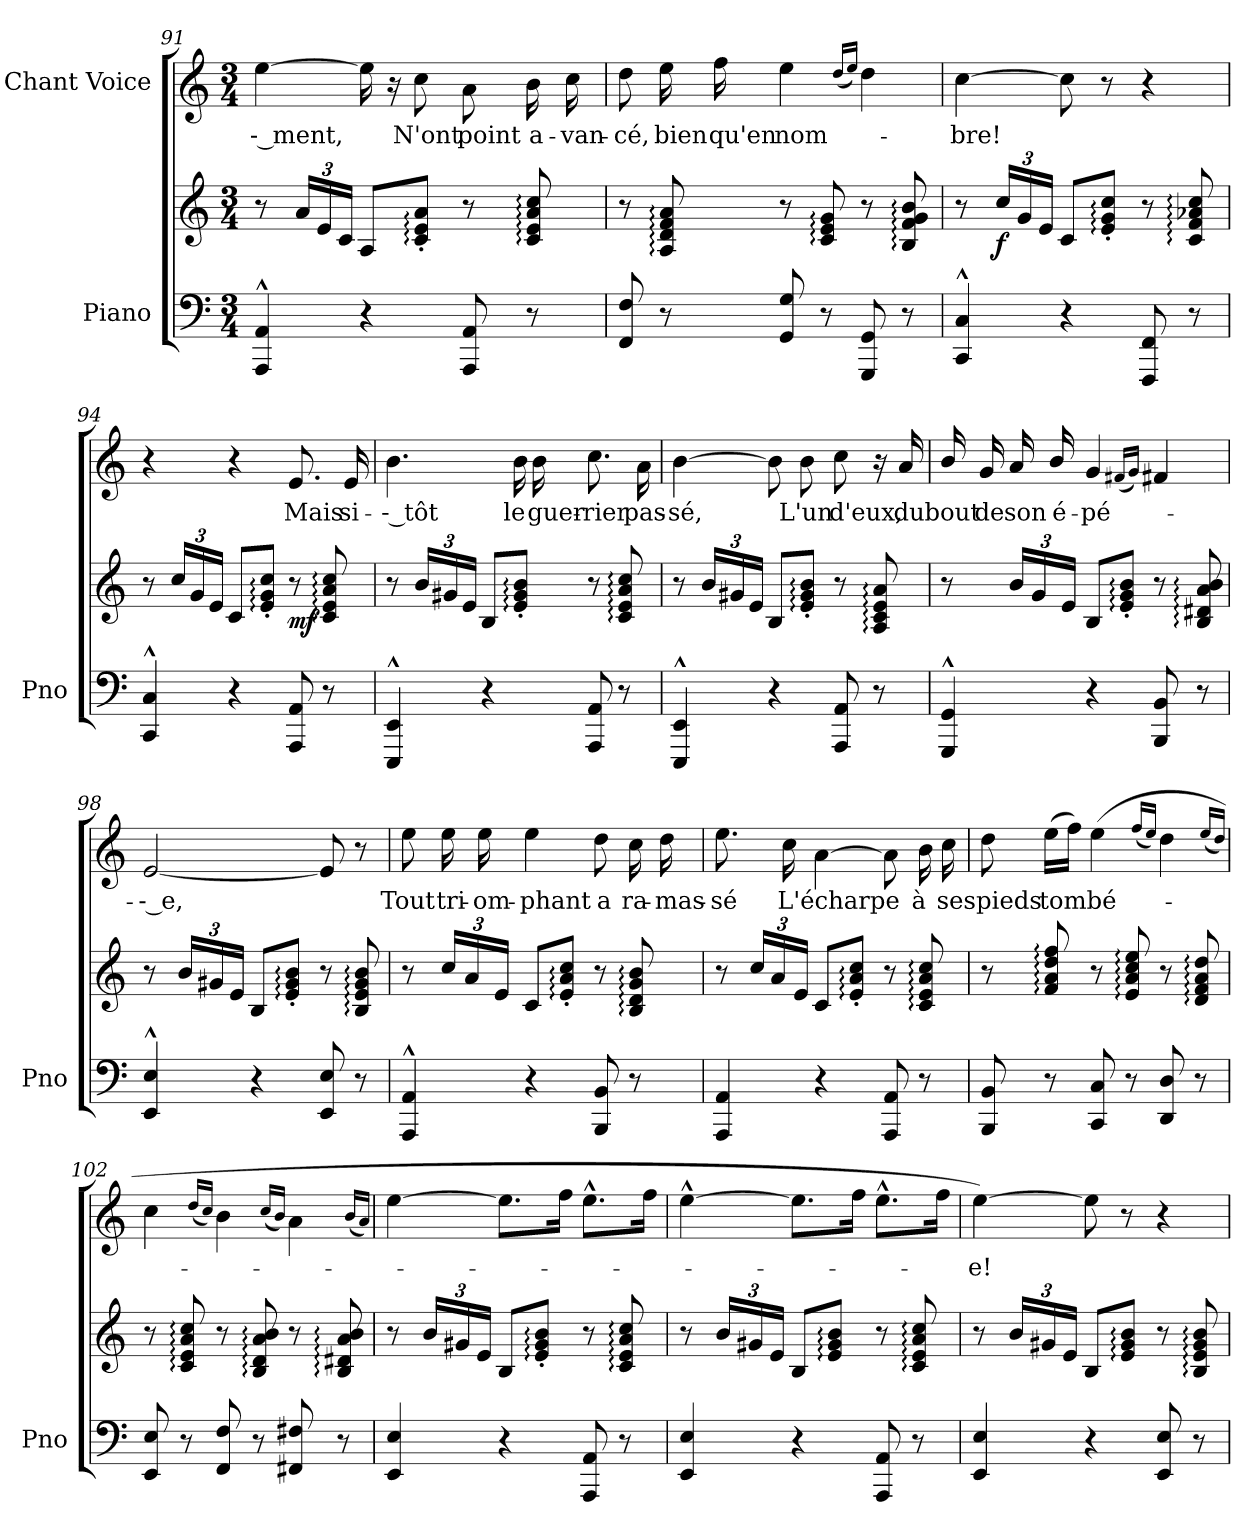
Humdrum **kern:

**kern	**kern	**dynam	**kern	**text
*part2	*part2	*part2	*part1	*part1
*staff3	*staff2	*staff2/3	*staff1	*staff1
*I"Piano	*	*	*I"Chant Voice	*
*I'Pno	*	*	*	*
!!LO:LB:g=z
*clefF4	*clefG2	*	*clefG2	*
*k[]	*k[]	*	*k[]	*
*M3/4	*M3/4	*	*M3/4	*
=91	=91	=91	=91	=91
!	!	!	!	!LO:LY:b
4AAA/^^ 4AA/^^	8r	.	[4ee\	-- ment,
*	*Xbrackettup	*	*	*
.	24a/LL	.	.	.
.	24e/	.	.	.
.	24c/JJ	.	.	.
4r	8A/L	.	16ee\]	.
.	.	.	16r	.
!	!	!	!	!LO:LY:b
.	8c/:' 8e/:' 8a/:'J	.	8cc\	N'ont
!	!	!	!	!LO:LY:b
8AAA/ 8AA/	8r	.	8a\	point
!	!	!	!	!LO:LY:b
8r	8c/: 8e/: 8a/: 8cc/:	.	16b\	a-
!	!	!	!	!LO:LY:b
.	.	.	16cc\	-van-
=92	=92	=92	=92	=92
!	!	!	!	!LO:LY:b
8FF/ 8F/	8r	.	8dd\	-cé,
!	!	!	!	!LO:LY:b
8r	8A/: 8d/: 8f/: 8a/:	.	16ee\	bien
!	!	!	!	!LO:LY:b
.	.	.	16ff\	qu'en
!	!	!	!	!LO:LY:b
8GG/ 8G/	8r	.	4ee\	nom-
8r	8c/: 8e/: 8g/:	.	.	.
.	.	.	(<16qdd/LL	.
.	.	.	16qee/JJ)	.
8GGG/ 8GG/	8r	.	4dd\	.
8r	8B/: 8f/: 8g/: 8b/:	.	.	.
=93	=93	=93	=93	=93
!	!	!	!	!LO:LY:b
4CC/^^ 4C/^^	8r	.	[4cc\	-bre!
!	!	!LO:DY:b	!	!
.	24cc/LL	f	.	.
.	24g/	.	.	.
.	24e/JJ	.	.	.
4r	8c/L	.	8cc\]	.
.	8e/:' 8g/:' 8cc/:'J	.	8r	.
8FFF/ 8FF/	8r	.	4r	.
8r	8c/: 8f/: 8a-X/: 8cc/:	.	.	.
=94	=94	=94	=94	=94
4CC/^^ 4C/^^	8r	.	4r	.
.	24cc/LL	.	.	.
.	24g/	.	.	.
.	24e/JJ	.	.	.
4r	8c/L	.	4r	.
.	8e/:' 8g/:' 8cc/:'J	.	.	.
!	!	!LO:DY:b	!	!LO:LY:b
8AAA/ 8AA/	8r	mf	8.e/	Mais
8r	8c/: 8e/: 8a/: 8cc/:	.	.	.
!	!	!	!	!LO:LY:b
.	.	.	16e/	si-
!!LO:LB:g=z
=95	=95	=95	=95	=95
!	!	!	!	!LO:LY:b
4EEE/^^ 4EE/^^	8r	.	4.b\	-- tôt
.	24b/LL	.	.	.
.	24g#X/	.	.	.
.	24e/JJ	.	.	.
4r	8B/L	.	.	.
!	!	!	!	!LO:LY:b
.	8e/:' 8g#/:' 8b/:'J	.	16b\	le
!	!	!	!	!LO:LY:b
.	.	.	16b\	guer-
!	!	!	!	!LO:LY:b
8AAA/ 8AA/	8r	.	8.cc\	-rier
8r	8c/: 8e/: 8a/: 8cc/:	.	.	.
!	!	!	!	!LO:LY:b
.	.	.	16a\	pas-
=96	=96	=96	=96	=96
!	!	!	!	!LO:LY:b
4EEE/^^ 4EE/^^	8r	.	[4b\	-sé,
.	24b/LL	.	.	.
.	24g#X/	.	.	.
.	24e/JJ	.	.	.
4r	8B/L	.	8b\]	.
!	!	!	!	!LO:LY:b
.	8e/:' 8g#/:' 8b/:'J	.	8b\	L'un
!	!	!	!	!LO:LY:b
8AAA/ 8AA/	8r	.	8cc\	d'eux,
8r	8A/: 8c/: 8e/: 8a/:	.	16r	.
!	!	!	!	!LO:LY:b
.	.	.	16a/	du
=97	=97	=97	=97	=97
!	!	!	!	!LO:LY:b
4GGG/^^ 4GG/^^	8r	.	16b/	bout
!	!	!	!	!LO:LY:b
.	.	.	16g/	de
!	!	!	!	!LO:LY:b
.	24b/LL	.	16a/	son
.	24g/	.	.	.
!	!	!	!	!LO:LY:b
.	.	.	16b/	é-
.	24e/JJ	.	.	.
!	!	!	!	!LO:LY:b
4r	8B/L	.	4g/	-pé-
.	8e/:' 8g/:' 8b/:'J	.	.	.
.	.	.	(<16qf#X/LL	.
.	.	.	16qg/JJ)	.
8BBB/ 8BB/	8r	.	4f#/	.
8r	8B/: 8d#X/: 8a/: 8b/:	.	.	.
!!LO:PB:g=z
=98	=98	=98	=98	=98
!	!	!	!	!LO:LY:b
4EE/^^ 4E/^^	8r	.	[2e/	-- e,
.	24b/LL	.	.	.
.	24g#X/	.	.	.
.	24e/JJ	.	.	.
4r	8B/L	.	.	.
.	8e/:' 8g#/:' 8b/:'J	.	.	.
8EE/ 8E/	8r	.	8e/]	.
8r	8B/: 8e/: 8g#/: 8b/:	.	8r	.
=99	=99	=99	=99	=99
!	!	!	!	!LO:LY:b
4AAA/^^ 4AA/^^	8r	.	8ee\	Tout
!	!	!	!	!LO:LY:b
.	24cc/LL	.	16ee\	tri-
.	24a/	.	.	.
!	!	!	!	!LO:LY:b
.	.	.	16ee\	-om-
.	24e/JJ	.	.	.
!	!	!	!	!LO:LY:b
4r	8c/L	.	4ee\	-phant
.	8e/:' 8a/:' 8cc/:'J	.	.	.
!	!	!	!	!LO:LY:b
8BBB/ 8BB/	8r	.	8dd\	a
!	!	!	!	!LO:LY:b
8r	8B/: 8d/: 8g/: 8b/:	.	16cc\	ra-
!	!	!	!	!LO:LY:b
.	.	.	16dd\	-mas-
=100	=100	=100	=100	=100
!	!	!	!	!LO:LY:b
4AAA/ 4AA/	8r	.	8.ee\	-sé
.	24cc/LL	.	.	.
.	24a/	.	.	.
!	!	!	!	!LO:LY:b
.	.	.	16cc\	L'écharpe
.	24e/JJ	.	.	.
4r	8c/L	.	[4a\	.
.	8e/:' 8a/:' 8cc/:'J	.	.	.
8AAA/ 8AA/	8r	.	8a\]	.
!	!	!	!	!LO:LY:b
8r	8c/: 8e/: 8a/: 8cc/:	.	16b\	à
!	!	!	!	!LO:LY:b
.	.	.	16cc\	ses
=101	=101	=101	=101	=101
!	!	!	!	!LO:LY:b
8BBB/ 8BB/	8r	.	8dd\	pieds
!	!	!	!	!LO:LY:b
8r	8f/: 8a/: 8dd/: 8ff/:	.	(>16ee\LL	tombé-
.	.	.	16ff\JJ)	.
8CC/ 8C/	8r	.	(>4ee\	.
8r	8e/: 8a/: 8cc/: 8ee/:	.	.	.
.	.	.	(<16qff/LL	.
.	.	.	16qee/JJ)	.
8DD/ 8D/	8r	.	4dd\	.
8r	8d/: 8f/: 8a/: 8dd/:	.	.	.
.	.	.	(<16qee/LL	.
.	.	.	16qdd/JJ)	.
!!LO:LB:g=z
=102	=102	=102	=102	=102
8EE/ 8E/	8r	.	4cc\	.
8r	8c/: 8e/: 8a/: 8cc/:	.	.	.
.	.	.	(<16qdd/LL	.
.	.	.	16qcc/JJ)	.
8FF/ 8F/	8r	.	4b\	.
8r	8B/: 8d/: 8a/: 8b/:	.	.	.
.	.	.	(<16qcc/LL	.
.	.	.	16qb/JJ)	.
8FF#X/ 8F#X/	8r	.	4a\	.
8r	8B/: 8d#X/: 8a/: 8b/:	.	.	.
.	.	.	(<16qb/LL	.
.	.	.	16qa/JJ)	.
=103	=103	=103	=103	=103
4EE/ 4E/	8r	.	[4ee\	.
.	24b/LL	.	.	.
.	24g#X/	.	.	.
.	24e/JJ	.	.	.
4r	8B/L	.	8.ee\L]	.
.	8e/:' 8g#/:' 8b/:'J	.	.	.
.	.	.	16ff\Jk	.
8AAA/ 8AA/	8r	.	8.ee^^\L	.
8r	8c/: 8e/: 8a/: 8cc/:	.	.	.
.	.	.	16ff\Jk	.
=104	=104	=104	=104	=104
4EE/ 4E/	8r	.	[4ee^^\	.
.	24b/LL	.	.	.
.	24g#X/	.	.	.
.	24e/JJ	.	.	.
4r	8B/L	.	8.ee\L]	.
.	8e/: 8g#/: 8b/:J	.	.	.
.	.	.	16ff\Jk	.
8AAA/ 8AA/	8r	.	8.ee^^\L	.
8r	8c/: 8e/: 8a/: 8cc/:	.	.	.
.	.	.	16ff\Jk	.
=105	=105	=105	=105	=105
!	!	!	!	!LO:LY:b
4EE/ 4E/	8r	.	[4ee\)	-e!
.	24b/LL	.	.	.
.	24g#X/	.	.	.
.	24e/JJ	.	.	.
4r	8B/L	.	8ee\]	.
.	8e/: 8g#/: 8b/:J	.	8r	.
8EE/ 8E/	8r	.	4r	.
8r	8B/: 8e/: 8g#/: 8b/:	.	.	.
=	=	=	=	=
*-	*-	*-	*-	*-
